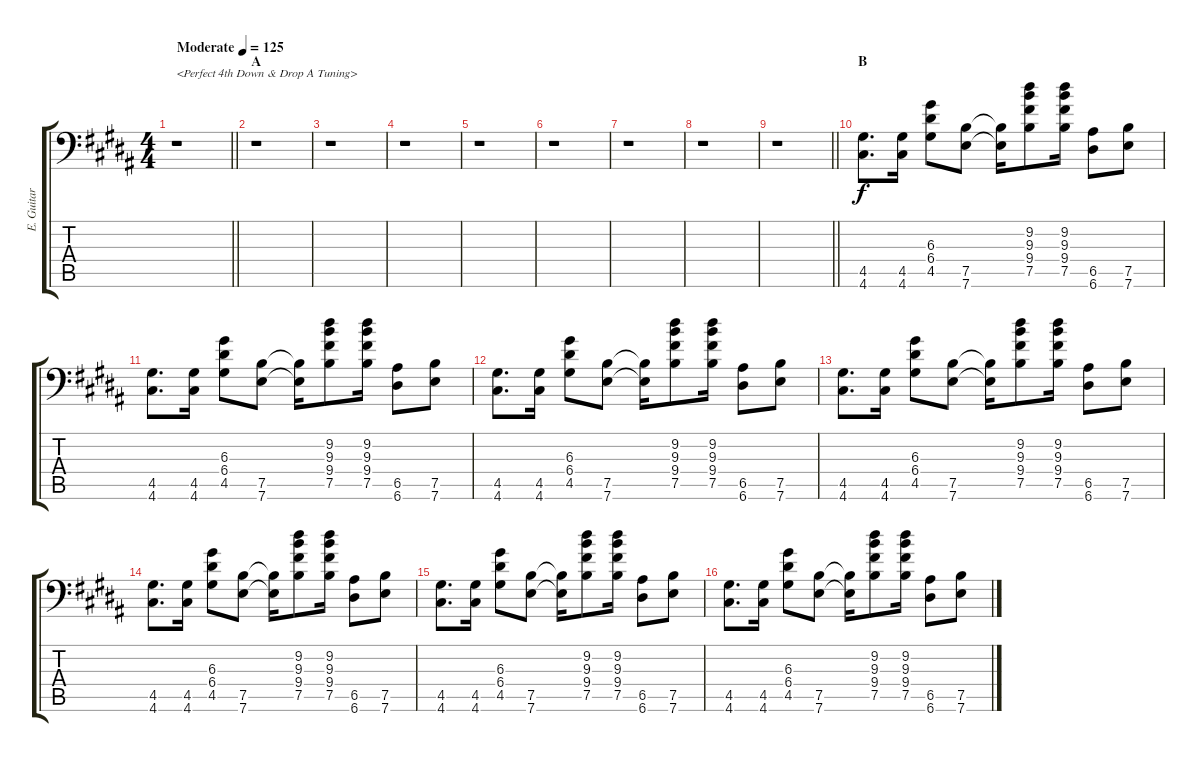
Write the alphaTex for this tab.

\track ("E. Guitar III" "E. Guitar ") {instrument overdrivenguitar}
\staff {score tabs}
\tuning (B3 Gb3 D3 A2 E2 A1) {hide}
\ts (4 4)
\tempo (125 "Moderate")
\clef f4
\barLineRight lightlight
\ks b
r.1{txt "<Perfect 4th Down & Drop A Tuning>" dy f instrument overdrivenguitar} |
\section ("" "A")
r.1 |
r.1 |
r.1 |
r.1 |
r.1 |
r.1 |
r.1 |
\barLineRight lightlight
r.1 |
\section ("" "B")
(4.5 4.6).8{d} (4.5 4.6).16 (6.3 6.4 4.5).8 (7.5 7.6).8 (7.5{t} 7.6{t}).16 (9.2 9.3 9.4 7.5).8 (9.2 9.3 9.4 7.5).16 (6.5 6.6).8 (7.5 7.6).8 |
(4.5 4.6).8{d} (4.5 4.6).16 (6.3 6.4 4.5).8 (7.5 7.6).8 (7.5{t} 7.6{t}).16 (9.2 9.3 9.4 7.5).8 (9.2 9.3 9.4 7.5).16 (6.5 6.6).8 (7.5 7.6).8 |
(4.5 4.6).8{d} (4.5 4.6).16 (6.3 6.4 4.5).8 (7.5 7.6).8 (7.5{t} 7.6{t}).16 (9.2 9.3 9.4 7.5).8 (9.2 9.3 9.4 7.5).16 (6.5 6.6).8 (7.5 7.6).8 |
(4.5 4.6).8{d} (4.5 4.6).16 (6.3 6.4 4.5).8 (7.5 7.6).8 (7.5{t} 7.6{t}).16 (9.2 9.3 9.4 7.5).8 (9.2 9.3 9.4 7.5).16 (6.5 6.6).8 (7.5 7.6).8 |
(4.5 4.6).8{d} (4.5 4.6).16 (6.3 6.4 4.5).8 (7.5 7.6).8 (7.5{t} 7.6{t}).16 (9.2 9.3 9.4 7.5).8 (9.2 9.3 9.4 7.5).16 (6.5 6.6).8 (7.5 7.6).8 |
(4.5 4.6).8{d} (4.5 4.6).16 (6.3 6.4 4.5).8 (7.5 7.6).8 (7.5{t} 7.6{t}).16 (9.2 9.3 9.4 7.5).8 (9.2 9.3 9.4 7.5).16 (6.5 6.6).8 (7.5 7.6).8 |
(4.5 4.6).8{d} (4.5 4.6).16 (6.3 6.4 4.5).8 (7.5 7.6).8 (7.5{t} 7.6{t}).16 (9.2 9.3 9.4 7.5).8 (9.2 9.3 9.4 7.5).16 (6.5 6.6).8 (7.5 7.6).8
